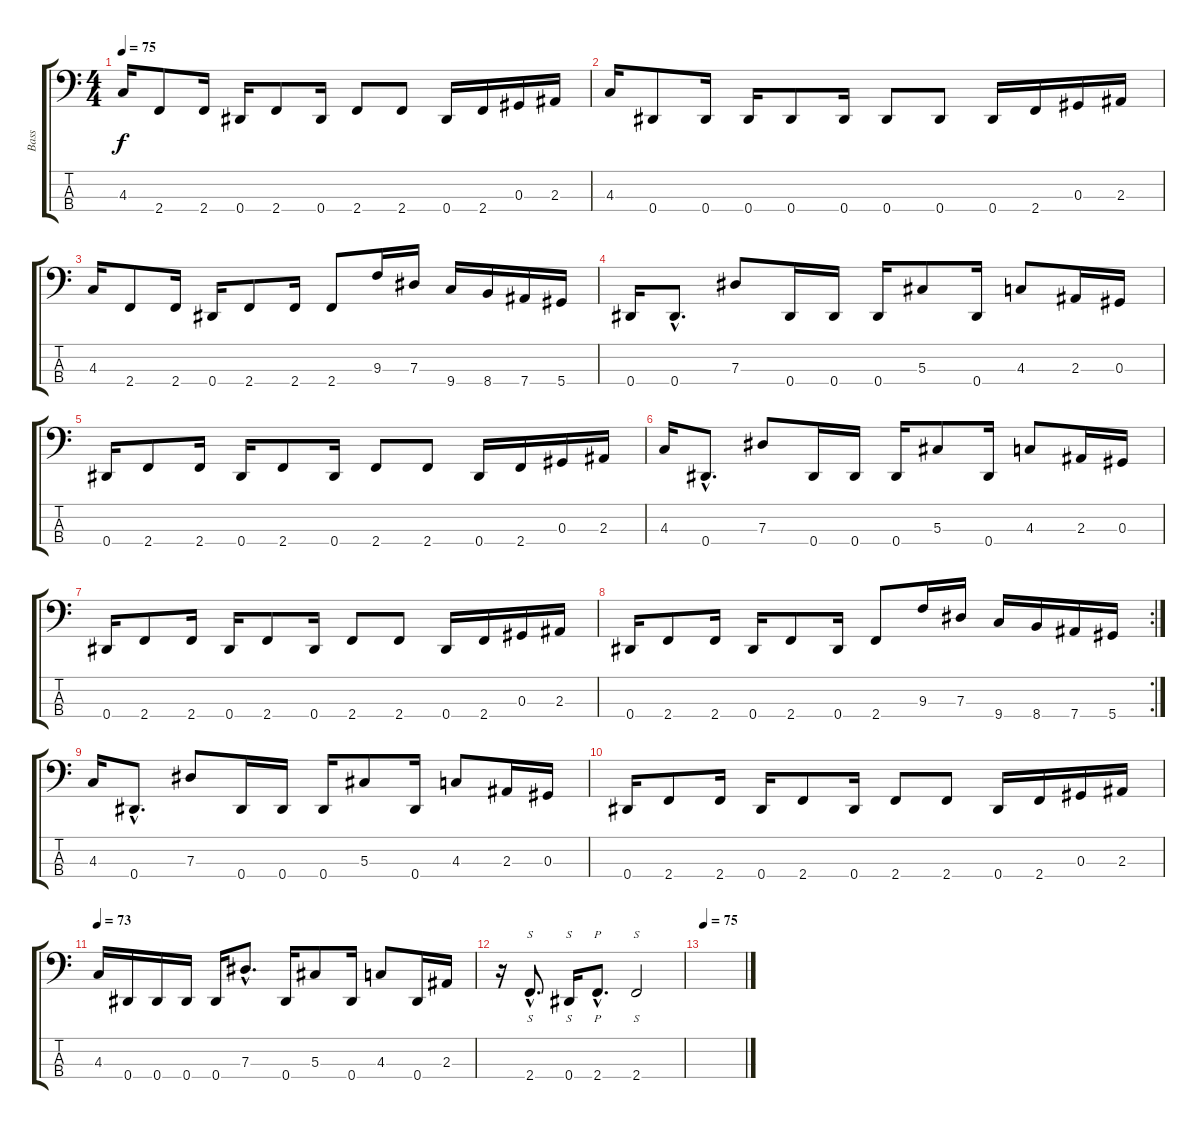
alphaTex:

\track ("Bass" "Bass") {instrument electricbassfinger}
\staff {score tabs}
\tuning (Gb2 Db2 Ab1 Eb1) {hide}
\ts (4 4)
\tempo 75
\clef f4
\ks c
4.3.16{dy f} 2.4.8 2.4.16 0.4.16 2.4.8 0.4.16 2.4.8 2.4.8 0.4.16 2.4.16 0.3.16 2.3.16 |
4.3.16 0.4.8 0.4.16 0.4.16 0.4.8 0.4.16 0.4.8 0.4.8 0.4.16 2.4.16 0.3.16 2.3.16 |
4.3.16 2.4.8 2.4.16 0.4.16 2.4.8 2.4.16 2.4.8 9.3.16 7.3.16 9.4.16 8.4.16 7.4.16 5.4.16 |
0.4.16 0.4{hac}.8{d} 7.3.8 0.4.16 0.4.16 0.4.16 5.3.8 0.4.16 4.3.8 2.3.16 0.3.16 |
0.4.16 2.4.8 2.4.16 0.4.16 2.4.8 0.4.16 2.4.8 2.4.8 0.4.16 2.4.16 0.3.16 2.3.16 |
4.3.16 0.4{hac}.8{d} 7.3.8 0.4.16 0.4.16 0.4.16 5.3.8 0.4.16 4.3.8 2.3.16 0.3.16 |
0.4.16 2.4.8 2.4.16 0.4.16 2.4.8 0.4.16 2.4.8 2.4.8 0.4.16 2.4.16 0.3.16 2.3.16 |
\rc 2
0.4.16 2.4.8 2.4.16 0.4.16 2.4.8 0.4.16 2.4.8 9.3.16 7.3.16 9.4.16 8.4.16 7.4.16 5.4.16 |
4.3.16 0.4{hac}.8{d} 7.3.8 0.4.16 0.4.16 0.4.16 5.3.8 0.4.16 4.3.8 2.3.16 0.3.16 |
0.4.16 2.4.8 2.4.16 0.4.16 2.4.8 0.4.16 2.4.8 2.4.8 0.4.16 2.4.16 0.3.16 2.3.16 |
\tempo 73
4.3.16 0.4.16 0.4.16 0.4.16 0.4.16 7.3{hac}.8{d} 0.4.16 5.3.8 0.4.16 4.3.8 0.4.16 2.3.16 |
r.16 2.4{hac}.8{s d volume 13} 0.4.16{s} 2.4{hac}.8{p d} 2.4.2{s} |
\tempo 75
